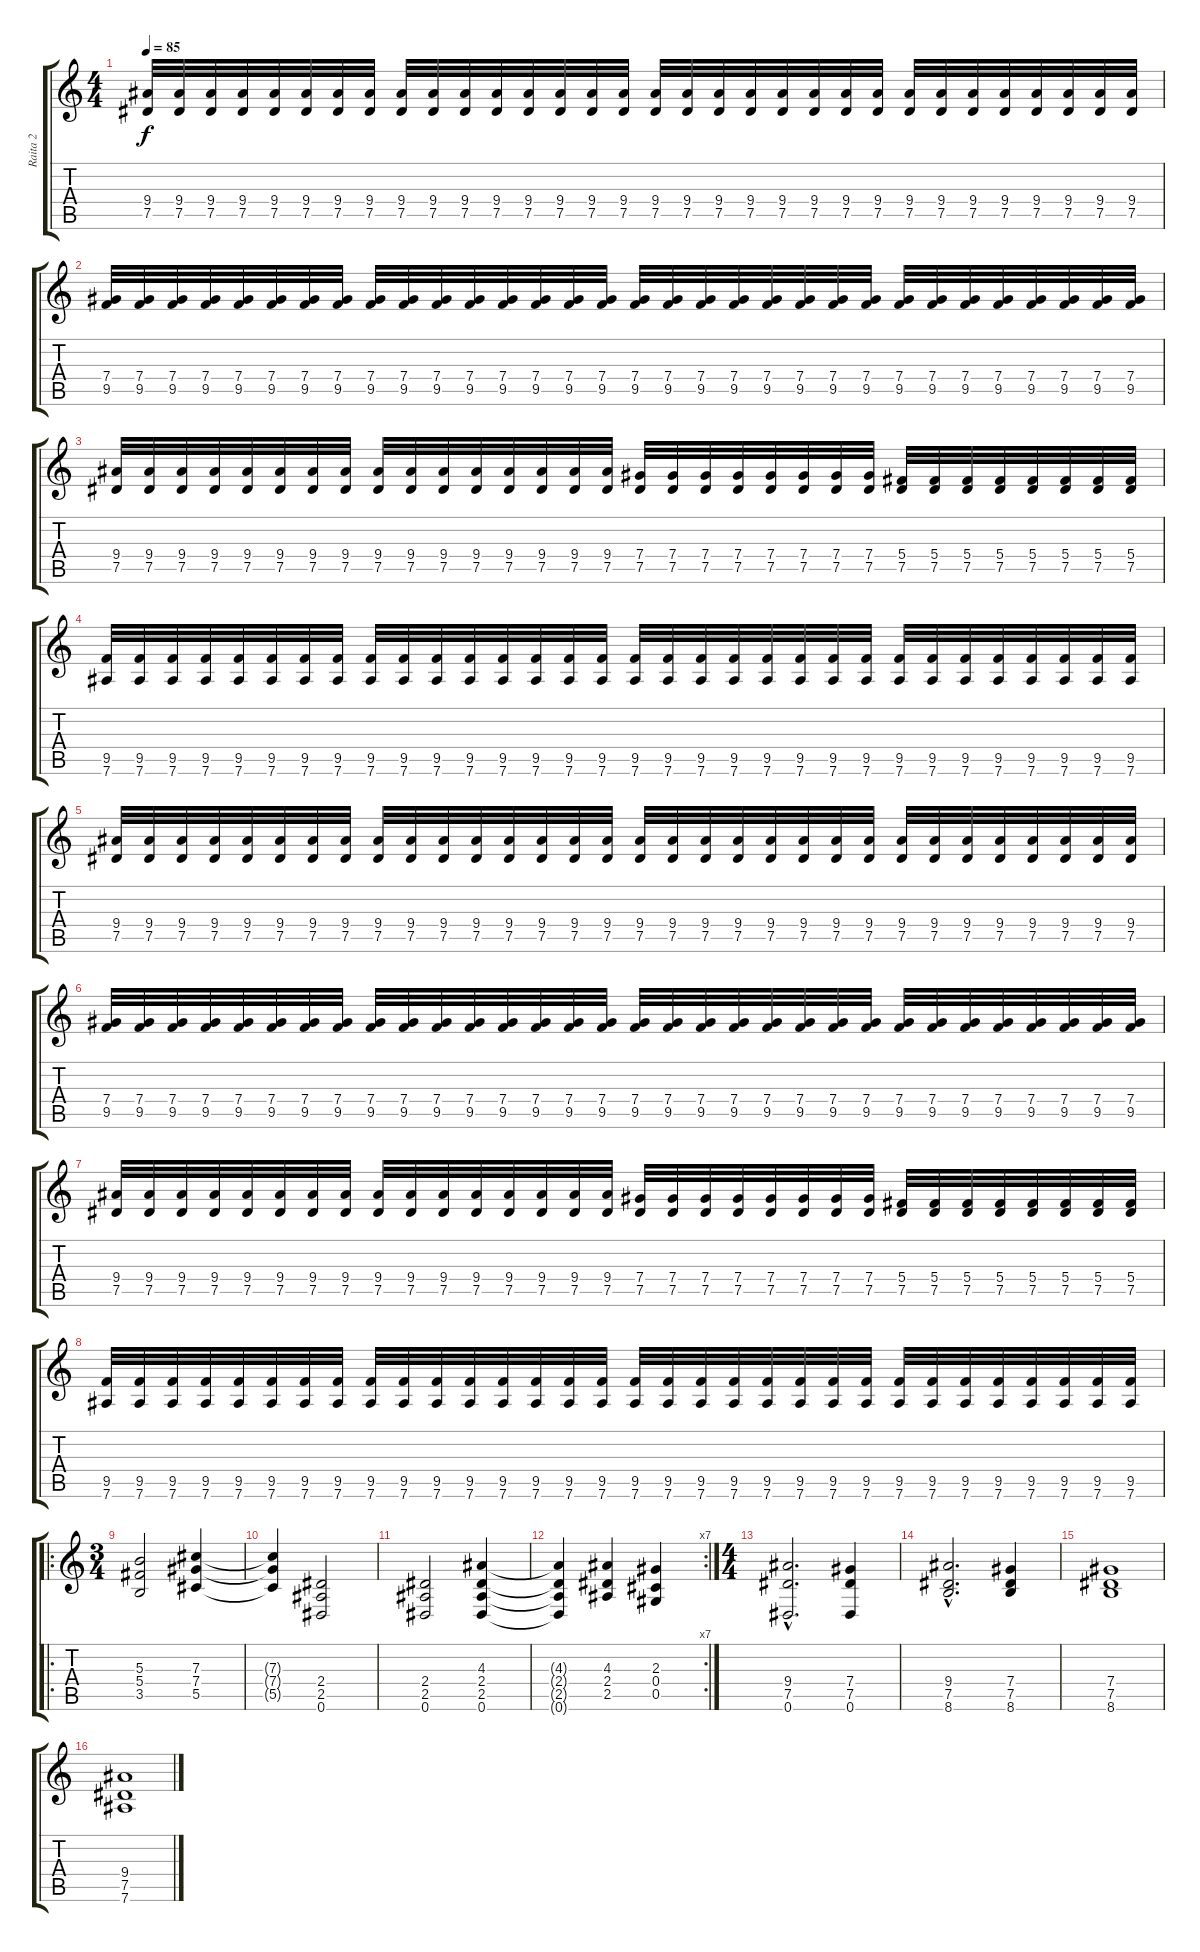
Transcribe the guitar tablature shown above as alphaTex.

\track ("Raita 2" "Raita 2") {instrument distortionguitar}
\staff {score tabs}
\tuning (Eb4 Bb3 Gb3 Db3 Ab2 Eb2) {hide}
\ts (4 4)
\tempo 85
\clef g2
\ks c
(9.4 7.5).32{dy f volume 10} (9.4 7.5).32 (9.4 7.5).32 (9.4 7.5).32 (9.4 7.5).32 (9.4 7.5).32 (9.4 7.5).32 (9.4 7.5).32 (9.4 7.5).32 (9.4 7.5).32 (9.4 7.5).32 (9.4 7.5).32 (9.4 7.5).32 (9.4 7.5).32 (9.4 7.5).32 (9.4 7.5).32 (9.4 7.5).32 (9.4 7.5).32 (9.4 7.5).32 (9.4 7.5).32 (9.4 7.5).32 (9.4 7.5).32 (9.4 7.5).32 (9.4 7.5).32 (9.4 7.5).32 (9.4 7.5).32 (9.4 7.5).32 (9.4 7.5).32 (9.4 7.5).32 (9.4 7.5).32 (9.4 7.5).32 (9.4 7.5).32 |
(7.4 9.5).32 (7.4 9.5).32 (7.4 9.5).32 (7.4 9.5).32 (7.4 9.5).32 (7.4 9.5).32 (7.4 9.5).32 (7.4 9.5).32 (7.4 9.5).32 (7.4 9.5).32 (7.4 9.5).32 (7.4 9.5).32 (7.4 9.5).32 (7.4 9.5).32 (7.4 9.5).32 (7.4 9.5).32 (7.4 9.5).32 (7.4 9.5).32 (7.4 9.5).32 (7.4 9.5).32 (7.4 9.5).32 (7.4 9.5).32 (7.4 9.5).32 (7.4 9.5).32 (7.4 9.5).32 (7.4 9.5).32 (7.4 9.5).32 (7.4 9.5).32 (7.4 9.5).32 (7.4 9.5).32 (7.4 9.5).32 (7.4 9.5).32 |
(9.4 7.5).32 (9.4 7.5).32 (9.4 7.5).32 (9.4 7.5).32 (9.4 7.5).32 (9.4 7.5).32 (9.4 7.5).32 (9.4 7.5).32 (9.4 7.5).32 (9.4 7.5).32 (9.4 7.5).32 (9.4 7.5).32 (9.4 7.5).32 (9.4 7.5).32 (9.4 7.5).32 (9.4 7.5).32 (7.4 7.5).32 (7.4 7.5).32 (7.4 7.5).32 (7.4 7.5).32 (7.4 7.5).32 (7.4 7.5).32 (7.4 7.5).32 (7.4 7.5).32 (5.4 7.5).32 (5.4 7.5).32 (5.4 7.5).32 (5.4 7.5).32 (5.4 7.5).32 (5.4 7.5).32 (5.4 7.5).32 (5.4 7.5).32 |
(9.5 7.6).32 (9.5 7.6).32 (9.5 7.6).32 (9.5 7.6).32 (9.5 7.6).32 (9.5 7.6).32 (9.5 7.6).32 (9.5 7.6).32 (9.5 7.6).32 (9.5 7.6).32 (9.5 7.6).32 (9.5 7.6).32 (9.5 7.6).32 (9.5 7.6).32 (9.5 7.6).32 (9.5 7.6).32 (9.5 7.6).32 (9.5 7.6).32 (9.5 7.6).32 (9.5 7.6).32 (9.5 7.6).32 (9.5 7.6).32 (9.5 7.6).32 (9.5 7.6).32 (9.5 7.6).32 (9.5 7.6).32 (9.5 7.6).32 (9.5 7.6).32 (9.5 7.6).32 (9.5 7.6).32 (9.5 7.6).32 (9.5 7.6).32 |
(9.4 7.5).32{volume 10} (9.4 7.5).32 (9.4 7.5).32 (9.4 7.5).32 (9.4 7.5).32 (9.4 7.5).32 (9.4 7.5).32 (9.4 7.5).32 (9.4 7.5).32 (9.4 7.5).32 (9.4 7.5).32 (9.4 7.5).32 (9.4 7.5).32 (9.4 7.5).32 (9.4 7.5).32 (9.4 7.5).32 (9.4 7.5).32 (9.4 7.5).32 (9.4 7.5).32 (9.4 7.5).32 (9.4 7.5).32 (9.4 7.5).32 (9.4 7.5).32 (9.4 7.5).32 (9.4 7.5).32 (9.4 7.5).32 (9.4 7.5).32 (9.4 7.5).32 (9.4 7.5).32 (9.4 7.5).32 (9.4 7.5).32 (9.4 7.5).32 |
(7.4 9.5).32 (7.4 9.5).32 (7.4 9.5).32 (7.4 9.5).32 (7.4 9.5).32 (7.4 9.5).32 (7.4 9.5).32 (7.4 9.5).32 (7.4 9.5).32 (7.4 9.5).32 (7.4 9.5).32 (7.4 9.5).32 (7.4 9.5).32 (7.4 9.5).32 (7.4 9.5).32 (7.4 9.5).32 (7.4 9.5).32 (7.4 9.5).32 (7.4 9.5).32 (7.4 9.5).32 (7.4 9.5).32 (7.4 9.5).32 (7.4 9.5).32 (7.4 9.5).32 (7.4 9.5).32 (7.4 9.5).32 (7.4 9.5).32 (7.4 9.5).32 (7.4 9.5).32 (7.4 9.5).32 (7.4 9.5).32 (7.4 9.5).32 |
(9.4 7.5).32 (9.4 7.5).32 (9.4 7.5).32 (9.4 7.5).32 (9.4 7.5).32 (9.4 7.5).32 (9.4 7.5).32 (9.4 7.5).32 (9.4 7.5).32 (9.4 7.5).32 (9.4 7.5).32 (9.4 7.5).32 (9.4 7.5).32 (9.4 7.5).32 (9.4 7.5).32 (9.4 7.5).32 (7.4 7.5).32 (7.4 7.5).32 (7.4 7.5).32 (7.4 7.5).32 (7.4 7.5).32 (7.4 7.5).32 (7.4 7.5).32 (7.4 7.5).32 (5.4 7.5).32 (5.4 7.5).32 (5.4 7.5).32 (5.4 7.5).32 (5.4 7.5).32 (5.4 7.5).32 (5.4 7.5).32 (5.4 7.5).32 |
(9.5 7.6).32 (9.5 7.6).32 (9.5 7.6).32 (9.5 7.6).32 (9.5 7.6).32 (9.5 7.6).32 (9.5 7.6).32 (9.5 7.6).32 (9.5 7.6).32 (9.5 7.6).32 (9.5 7.6).32 (9.5 7.6).32 (9.5 7.6).32 (9.5 7.6).32 (9.5 7.6).32 (9.5 7.6).32 (9.5 7.6).32 (9.5 7.6).32 (9.5 7.6).32 (9.5 7.6).32 (9.5 7.6).32 (9.5 7.6).32 (9.5 7.6).32 (9.5 7.6).32 (9.5 7.6).32 (9.5 7.6).32 (9.5 7.6).32 (9.5 7.6).32 (9.5 7.6).32 (9.5 7.6).32 (9.5 7.6).32 (9.5 7.6).32 |
\ro
\ts (3 4)
(5.3 5.4 3.5).2 (7.3 7.4 5.5).4 |
(7.3{t} 7.4{t} 5.5{t}).4 (2.4 2.5 0.6).2 |
(2.4 2.5 0.6).2 (4.3 2.4 2.5 0.6).4 |
\rc 7
(4.3{t} 2.4{t} 2.5{t} 0.6{t}).4 (4.3 2.4 2.5).4 (2.3 0.4 0.5).4 |
\ts (4 4)
(9.4{hac} 7.5{hac} 0.6{hac}).2{d} (7.4 7.5 0.6).4 |
(9.4{hac} 7.5{hac} 8.6{hac}).2{d} (7.4 7.5 8.6).4 |
(7.4 7.5 8.6).1 |
(9.4 7.5 7.6).1
